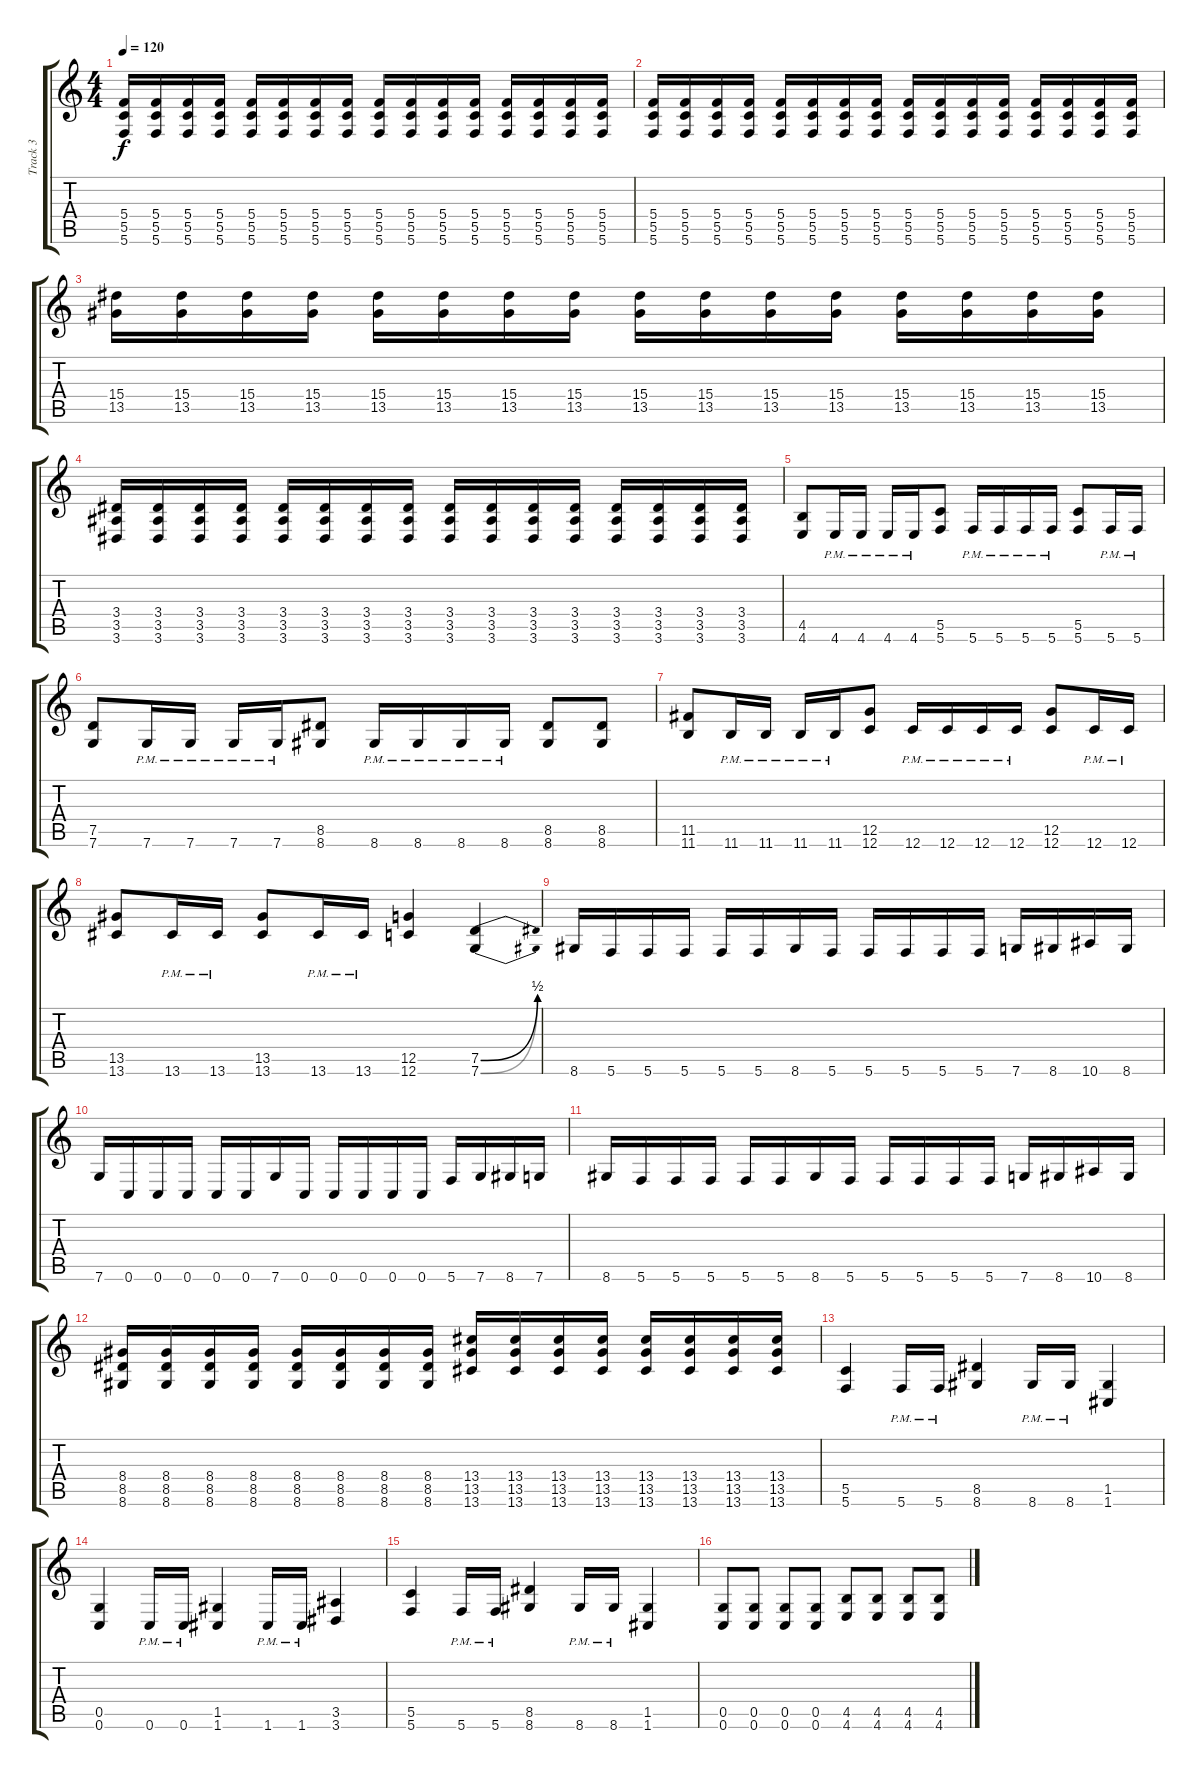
\track ("Track 3" "Track 3") {instrument distortionguitar}
\staff {score tabs}
\tuning (D4 A3 F3 C3 G2 C2) {hide}
\ts (4 4)
\tempo 120
\clef g2
\ks c
(5.4 5.5 5.6).16{dy f} (5.4 5.5 5.6).16 (5.4 5.5 5.6).16 (5.4 5.5 5.6).16 (5.4 5.5 5.6).16 (5.4 5.5 5.6).16 (5.4 5.5 5.6).16 (5.4 5.5 5.6).16 (5.4 5.5 5.6).16 (5.4 5.5 5.6).16 (5.4 5.5 5.6).16 (5.4 5.5 5.6).16 (5.4 5.5 5.6).16 (5.4 5.5 5.6).16 (5.4 5.5 5.6).16 (5.4 5.5 5.6).16 |
(5.4 5.5 5.6).16 (5.4 5.5 5.6).16 (5.4 5.5 5.6).16 (5.4 5.5 5.6).16 (5.4 5.5 5.6).16 (5.4 5.5 5.6).16 (5.4 5.5 5.6).16 (5.4 5.5 5.6).16 (5.4 5.5 5.6).16 (5.4 5.5 5.6).16 (5.4 5.5 5.6).16 (5.4 5.5 5.6).16 (5.4 5.5 5.6).16 (5.4 5.5 5.6).16 (5.4 5.5 5.6).16 (5.4 5.5 5.6).16 |
(15.4 13.5).16 (15.4 13.5).16 (15.4 13.5).16 (15.4 13.5).16 (15.4 13.5).16 (15.4 13.5).16 (15.4 13.5).16 (15.4 13.5).16 (15.4 13.5).16 (15.4 13.5).16 (15.4 13.5).16 (15.4 13.5).16 (15.4 13.5).16 (15.4 13.5).16 (15.4 13.5).16 (15.4 13.5).16 |
(3.4 3.5 3.6).16 (3.4 3.5 3.6).16 (3.4 3.5 3.6).16 (3.4 3.5 3.6).16 (3.4 3.5 3.6).16 (3.4 3.5 3.6).16 (3.4 3.5 3.6).16 (3.4 3.5 3.6).16 (3.4 3.5 3.6).16 (3.4 3.5 3.6).16 (3.4 3.5 3.6).16 (3.4 3.5 3.6).16 (3.4 3.5 3.6).16 (3.4 3.5 3.6).16 (3.4 3.5 3.6).16 (3.4 3.5 3.6).16 |
(4.5 4.6).8 4.6{pm}.16 4.6{pm}.16 4.6{pm}.16 4.6{pm}.16 (5.5 5.6).8 5.6{pm}.16 5.6{pm}.16 5.6{pm}.16 5.6{pm}.16 (5.5 5.6).8 5.6{pm}.16 5.6{pm}.16 |
(7.5 7.6).8 7.6{pm}.16 7.6{pm}.16 7.6{pm}.16 7.6{pm}.16 (8.5 8.6).8 8.6{pm}.16 8.6{pm}.16 8.6{pm}.16 8.6{pm}.16 (8.5 8.6).8 (8.5 8.6).8 |
(11.5 11.6).8 11.6{pm}.16 11.6{pm}.16 11.6{pm}.16 11.6{pm}.16 (12.5 12.6).8 12.6{pm}.16 12.6{pm}.16 12.6{pm}.16 12.6{pm}.16 (12.5 12.6).8 12.6{pm}.16 12.6{pm}.16 |
(13.5 13.6).8 13.6{pm}.16 13.6{pm}.16 (13.5 13.6).8 13.6{pm}.16 13.6{pm}.16 (12.5 12.6).4 (7.5{be (bend 0 0 60 2)} 7.6{be (bend 0 0 60 2)}).4 |
8.6.16 5.6.16 5.6.16 5.6.16 5.6.16 5.6.16 8.6.16 5.6.16 5.6.16 5.6.16 5.6.16 5.6.16 7.6.16 8.6.16 10.6.16 8.6.16 |
7.6.16 0.6.16 0.6.16 0.6.16 0.6.16 0.6.16 7.6.16 0.6.16 0.6.16 0.6.16 0.6.16 0.6.16 5.6.16 7.6.16 8.6.16 7.6.16 |
8.6.16 5.6.16 5.6.16 5.6.16 5.6.16 5.6.16 8.6.16 5.6.16 5.6.16 5.6.16 5.6.16 5.6.16 7.6.16 8.6.16 10.6.16 8.6.16 |
(8.4 8.5 8.6).16 (8.4 8.5 8.6).16 (8.4 8.5 8.6).16 (8.4 8.5 8.6).16 (8.4 8.5 8.6).16 (8.4 8.5 8.6).16 (8.4 8.5 8.6).16 (8.4 8.5 8.6).16 (13.4 13.5 13.6).16 (13.4 13.5 13.6).16 (13.4 13.5 13.6).16 (13.4 13.5 13.6).16 (13.4 13.5 13.6).16 (13.4 13.5 13.6).16 (13.4 13.5 13.6).16 (13.4 13.5 13.6).16 |
(5.5 5.6).4 5.6{pm}.16 5.6{pm}.16 (8.5 8.6).4 8.6{pm}.16 8.6{pm}.16 (1.5 1.6).4 |
(0.5 0.6).4 0.6{pm}.16 0.6{pm}.16 (1.5 1.6).4 1.6{pm}.16 1.6{pm}.16 (3.5 3.6).4 |
(5.5 5.6).4 5.6{pm}.16 5.6{pm}.16 (8.5 8.6).4 8.6{pm}.16 8.6{pm}.16 (1.5 1.6).4 |
(0.5 0.6).8 (0.5 0.6).8 (0.5 0.6).8 (0.5 0.6).8 (4.5 4.6).8 (4.5 4.6).8 (4.5 4.6).8 (4.5 4.6).8
